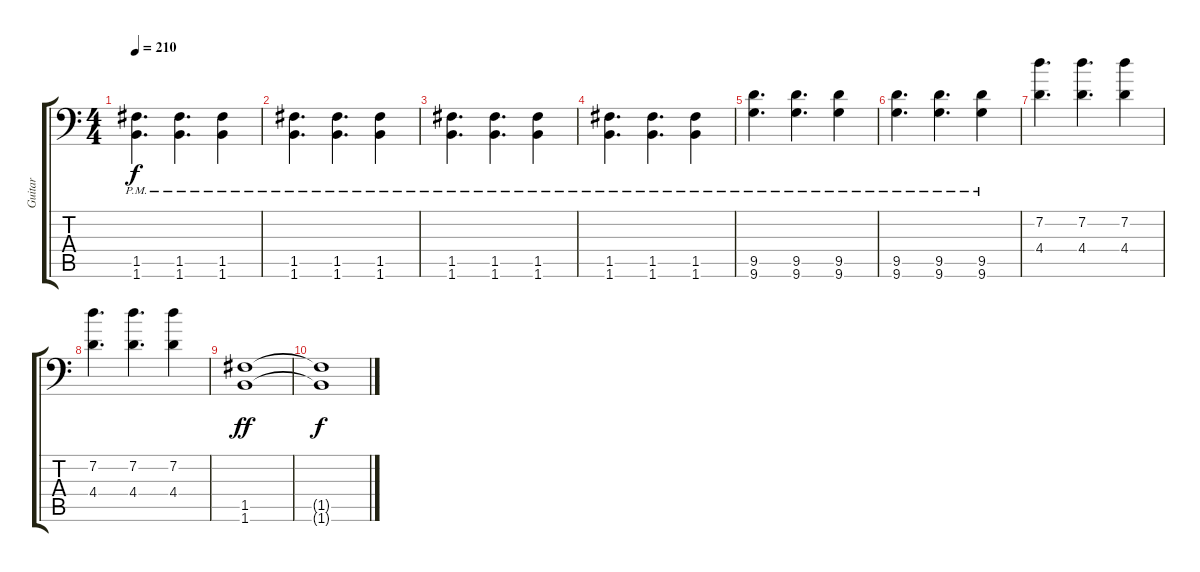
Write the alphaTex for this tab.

\track ("Guitar" "Guitar") {instrument distortionguitar}
\staff {score tabs}
\tuning (C4 G3 Eb3 Bb2 F2 Bb1) {hide}
\ts (4 4)
\tempo 210
\clef f4
\ks c
(1.5{pm} 1.6{pm}).4{d dy f} (1.5{pm} 1.6{pm}).4{d} (1.5{pm} 1.6{pm}).4 |
(1.5{pm} 1.6{pm}).4{d} (1.5{pm} 1.6{pm}).4{d} (1.5{pm} 1.6{pm}).4 |
(1.5{pm} 1.6{pm}).4{d} (1.5{pm} 1.6{pm}).4{d} (1.5{pm} 1.6{pm}).4 |
(1.5{pm} 1.6{pm}).4{d} (1.5{pm} 1.6{pm}).4{d} (1.5{pm} 1.6{pm}).4 |
(9.5{pm} 9.6{pm}).4{d} (9.5{pm} 9.6{pm}).4{d} (9.5{pm} 9.6{pm}).4 |
(9.5{pm} 9.6{pm}).4{d} (9.5{pm} 9.6{pm}).4{d} (9.5{pm} 9.6{pm}).4 |
(7.2 4.4).4{d} (7.2 4.4).4{d} (7.2 4.4).4 |
(7.2 4.4).4{d} (7.2 4.4).4{d} (7.2 4.4).4 |
(1.5 1.6).1{dy ff} |
(1.5{t} 1.6{t}).1{dy f}
